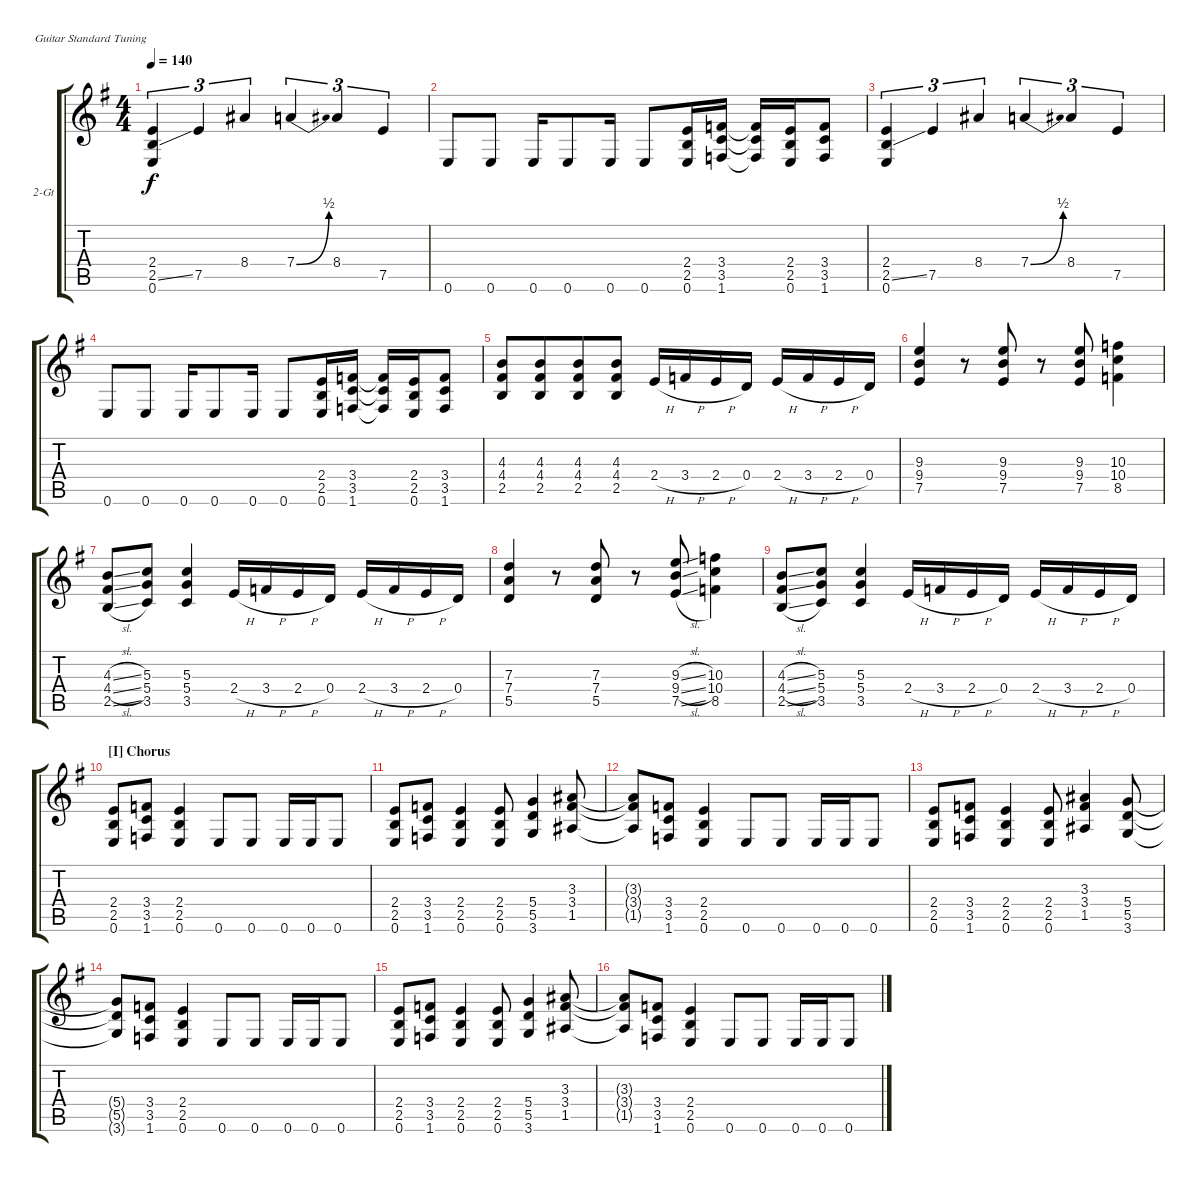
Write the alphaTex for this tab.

\bracketExtendMode groupsimilarinstruments
\firstSystemTrackNameOrientation horizontal
\otherSystemsTrackNameOrientation horizontal
\track ("2-Gt" "2-Gt") {instrument distortionguitar}
\staff {score tabs}
\tuning (E4 B3 G3 D3 A2 E2)
\ts (4 4)
\tempo 140
\clef g2
\scale
1.05549
\ks g
(2.4 2.5{ss} 0.6).4{tu (3 2) dy f} 7.5.4{tu (3 2)} 8.4.4{tu (3 2)} 7.4{be (bend 0 0 60 2)}.4{tu (3 2)} 8.4.4{tu (3 2)} 7.5.4{tu (3 2)} |
\scale
0.944515 0.6.8 0.6.8 0.6.16 0.6.8 0.6.16 0.6.8 (2.4 2.5 0.6).16 (3.4 3.5 1.6).16 (1.6{t} 3.5{t} 3.4{t}).16 (2.4 2.5 0.6).16 (3.4 3.5 1.6).8 |
\scale
1.05549 (2.4 2.5{ss} 0.6).4{tu (3 2)} 7.5.4{tu (3 2)} 8.4.4{tu (3 2)} 7.4{be (bend 0 0 60 2)}.4{tu (3 2)} 8.4.4{tu (3 2)} 7.5.4{tu (3 2)} |
\scale
0.944515 0.6.8 0.6.8 0.6.16 0.6.8 0.6.16 0.6.8 (2.4 2.5 0.6).16 (3.4 3.5 1.6).16 (1.6{t} 3.5{t} 3.4{t}).16 (2.4 2.5 0.6).16 (3.4 3.5 1.6).8 |
\scale
1.05549 (4.3 4.4 2.5).8{beam merge} (4.3 4.4 2.5).8{beam merge} (4.3 4.4 2.5).8{beam merge} (4.3 4.4 2.5).8 2.4{h}.16 3.4{h}.16 2.4{h}.16 0.4.16 2.4{h}.16 3.4{h}.16 2.4{h}.16 0.4.16 |
\scale
0.944515 (9.3 9.4 7.5).4 r.8 (9.3 9.4 7.5).8 r.8 (9.3 9.4 7.5).8 (10.3 10.4 8.5).4 |
\scale
1.05549 (4.3{sl} 4.4{sl} 2.5{sl}).8 (5.3 5.4 3.5).8 (5.3 5.4 3.5).4 2.4{h}.16 3.4{h}.16 2.4{h}.16 0.4.16 2.4{h}.16 3.4{h}.16 2.4{h}.16 0.4.16 |
\scale
0.944515 (7.4 5.5 7.3).4 r.8 (7.4 5.5 7.3).8 r.8 (9.3{sl} 9.4{sl} 7.5{sl}).8 (10.3 10.4 8.5).4 |
\scale
1.05549 (4.3{sl} 4.4{sl} 2.5{sl}).8 (5.3 5.4 3.5).8 (5.3 5.4 3.5).4 2.4{h}.16 3.4{h}.16 2.4{h}.16 0.4.16 2.4{h}.16 3.4{h}.16 2.4{h}.16 0.4.16 |
\section ("I" "Chorus")
\scale
0.944515 (2.4 2.5 0.6).8 (3.4 3.5 1.6).8 (2.4 2.5 0.6).4 0.6.8 0.6.8 0.6.16 0.6.16 0.6.8 |
\scale
1.05549 (2.4 2.5 0.6).8 (3.4 3.5 1.6).8 (2.4 2.5 0.6).4 (2.4 2.5 0.6).8 (5.4 5.5 3.6).4 (3.3 3.4 1.5).8 |
\scale
0.944515 (3.3{t} 3.4{t} 1.5{t}).8 (3.4 3.5 1.6).8 (2.4 2.5 0.6).4 0.6.8 0.6.8 0.6.16 0.6.16 0.6.8 |
\scale
1.05549 (2.4 2.5 0.6).8 (3.4 3.5 1.6).8 (2.4 2.5 0.6).4 (2.4 2.5 0.6).8 (3.3 3.4 1.5).4 (5.4 5.5 3.6).8 |
\scale
0.944515 (5.4{t} 3.6{t} 5.5{t}).8 (3.4 3.5 1.6).8 (2.4 2.5 0.6).4 0.6.8 0.6.8 0.6.16 0.6.16 0.6.8 |
\scale
1.05549 (2.4 2.5 0.6).8 (3.4 3.5 1.6).8 (2.4 2.5 0.6).4 (2.4 2.5 0.6).8 (5.4 5.5 3.6).4 (3.3 3.4 1.5).8 |
\scale
0.944515 (3.3{t} 3.4{t} 1.5{t}).8 (3.4 3.5 1.6).8 (2.4 2.5 0.6).4 0.6.8 0.6.8 0.6.16 0.6.16 0.6.8
